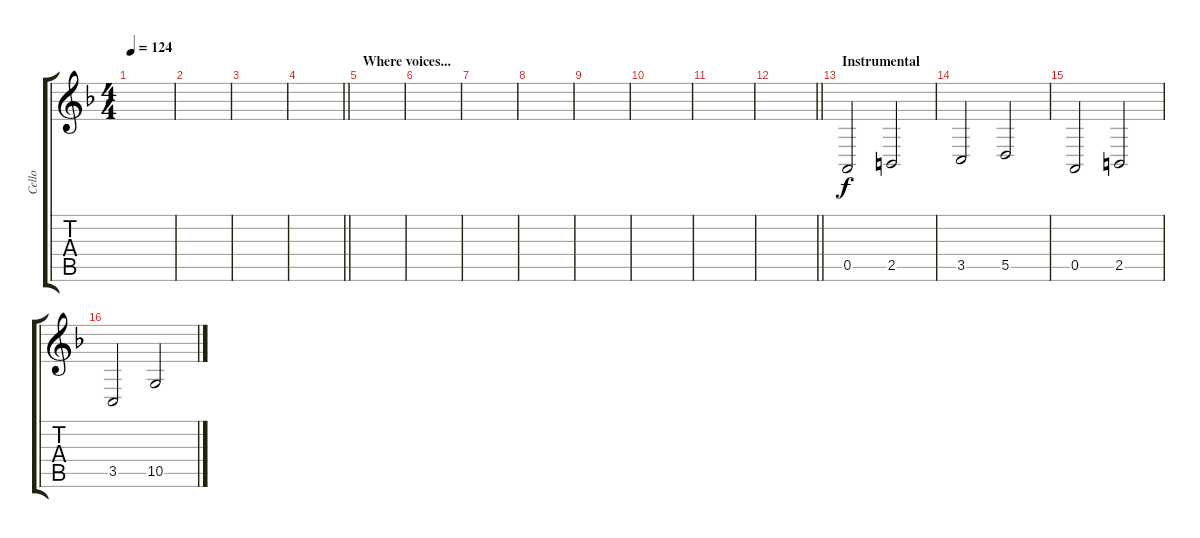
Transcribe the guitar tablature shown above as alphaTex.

\track ("Cello" "Cello") {instrument cello}
\staff {score tabs}
\tuning (E4 B3 G3 D3 A2 E2) {hide}
\ts (4 4)
\tempo 124
\clef g2
\ks f
|
|
|
\barLineRight lightlight
|
\section ("" "Where voices...")
|
|
|
|
|
|
|
\barLineRight lightlight
|
\section ("" "Instrumental")
0.5.2 2.5.2 |
3.5.2 5.5.2 |
0.5.2 2.5.2 |
3.5.2 10.5.2
